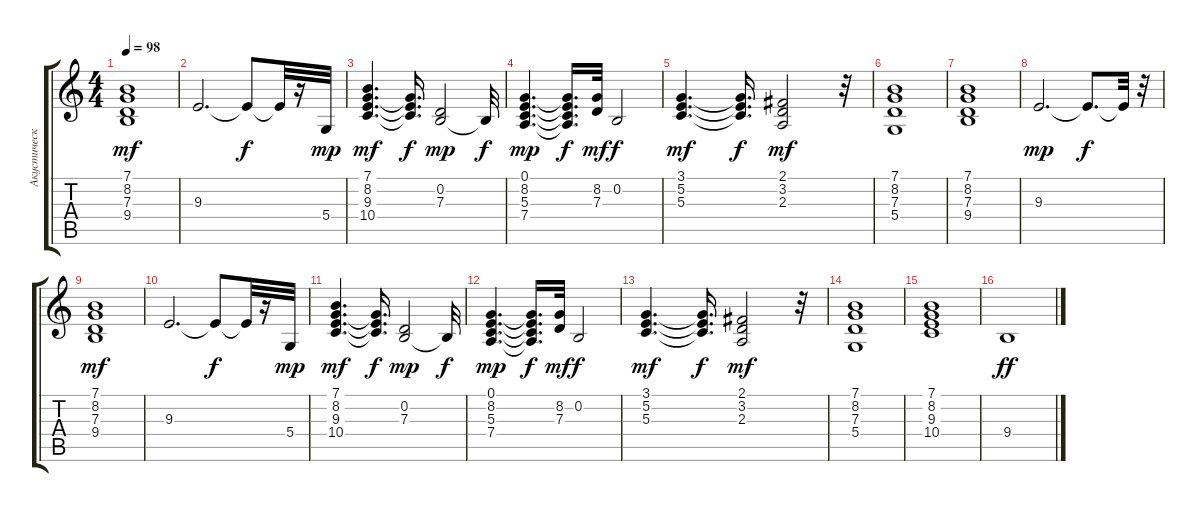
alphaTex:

\track ("Акустический Гранд Роял" "Акустическ") {instrument acousticgrandpiano}
\staff {score tabs}
\tuning (E4 B3 G3 D3 A2 E2) {hide}
\ts (4 4)
\tempo 98
\clef g2
\ks c
(7.1 8.2 7.3 9.4).1{dy mf} |
9.3.2{d} 9.3{t}.8{dy f} 9.3{t}.32 r.16 5.4.32{dy mp} |
(7.1 8.2 9.3 10.4).4{d dy mf} (8.2{t} 9.3{t} 10.4{t}).16{d dy f} (0.2 7.3).2{dy mp} 0.2{t}.32{dy f} |
(0.1 8.2 5.3 7.4).4{d dy mp} (0.1{t} 8.2{t} 5.3{t} 7.4{t}).16{d dy f} (8.2 7.3).32{dy mf} 0.2.2{dy f} |
(3.1 5.2 5.3).4{d dy mf} (3.1{t} 5.2{t} 5.3{t}).16{d dy f} (2.1 3.2 2.3).2{dy mf} r.32 |
(7.1 8.2 7.3 5.4).1 |
(7.1 8.2 7.3 9.4).1 |
9.3.2{d dy mp} 9.3{t}.8{d dy f} 9.3{t}.32 r.32 |
(7.1 8.2 7.3 9.4).1{dy mf} |
9.3.2{d} 9.3{t}.8{dy f} 9.3{t}.32 r.16 5.4.32{dy mp} |
(7.1 8.2 9.3 10.4).4{d dy mf} (8.2{t} 9.3{t} 10.4{t}).16{d dy f} (0.2 7.3).2{dy mp} 0.2{t}.32{dy f} |
(0.1 8.2 5.3 7.4).4{d dy mp} (0.1{t} 8.2{t} 5.3{t} 7.4{t}).16{d dy f} (8.2 7.3).32{dy mf} 0.2.2{dy f} |
(3.1 5.2 5.3).4{d dy mf} (3.1{t} 5.2{t} 5.3{t}).16{d dy f} (2.1 3.2 2.3).2{dy mf} r.32 |
(7.1 8.2 7.3 5.4).1 |
(7.1 8.2 9.3 10.4).1 |
9.4.1{dy ff}
